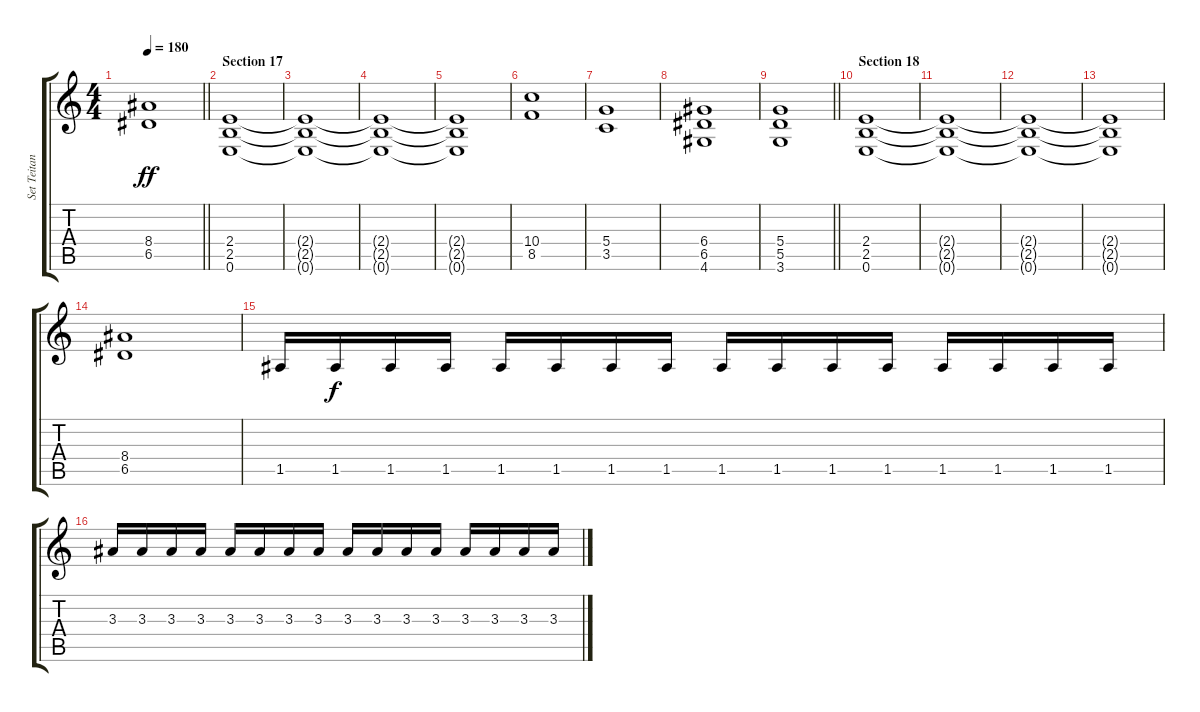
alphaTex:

\track ("Set Teitan" "Set Teitan") {instrument distortionguitar}
\staff {score tabs}
\tuning (E4 B3 G3 D3 A2 E2) {hide}
\ts (4 4)
\tempo 180
\clef g2
\barLineRight lightlight
\ks c
(8.4{t} 6.5{t}).1{dy ff} |
\section ("" "Section 17")
(2.4 2.5 0.6).1 |
(2.4{t} 2.5{t} 0.6{t}).1 |
(2.4{t} 2.5{t} 0.6{t}).1 |
(2.4{t} 2.5{t} 0.6{t}).1 |
(10.4 8.5).1 |
(5.4 3.5).1 |
(6.4 6.5 4.6).1 |
\barLineRight lightlight
(5.4 5.5 3.6).1 |
\section ("" "Section 18")
(2.4 2.5 0.6).1 |
(2.4{t} 2.5{t} 0.6{t}).1 |
(2.4{t} 2.5{t} 0.6{t}).1 |
(2.4{t} 2.5{t} 0.6{t}).1 |
(8.4 6.5).1 |
1.5.16 1.5.16{dy f} 1.5.16 1.5.16 1.5.16 1.5.16 1.5.16 1.5.16 1.5.16 1.5.16 1.5.16 1.5.16 1.5.16 1.5.16 1.5.16 1.5.16 |
3.3.16 3.3.16 3.3.16 3.3.16 3.3.16 3.3.16 3.3.16 3.3.16 3.3.16 3.3.16 3.3.16 3.3.16 3.3.16 3.3.16 3.3.16 3.3.16
